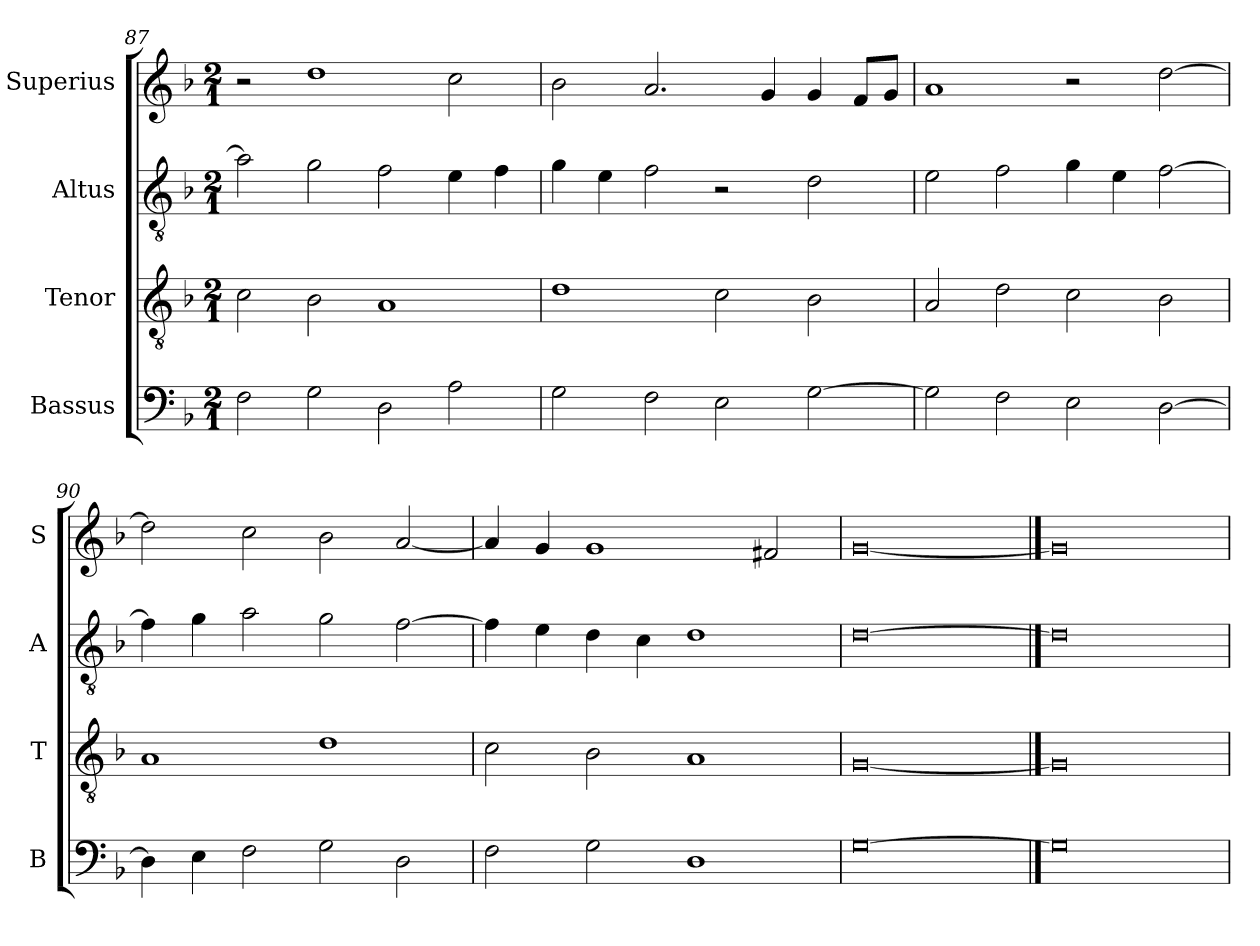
**kern	**kern	**kern	**kern
*part4	*part3	*part2	*part1
*staff4	*staff3	*staff2	*staff1
*I"Bassus	*I"Tenor	*I"Altus	*I"Superius
*I'B	*I'T	*I'A	*I'S
*clefF4	*clefGv2	*clefGv2	*clefG2
*k[b-]	*k[b-]	*k[b-]	*k[b-]
*F:	*F:	*F:	*F:
*M2/1	*M2/1	*M2/1	*M2/1
=87	=87	=87	=87
2F	2c	2a]	2r
2G	2B-	2g	1dd
2D	1A	2f	.
2A	.	4e	2cc
.	.	4f	.
=88	=88	=88	=88
2G	1d	4g	2b-
.	.	4e	.
2F	.	2f	2.a
2E	2c	2r	.
.	.	.	4g
[2G	2B-	2d	4g
.	.	.	8fL
.	.	.	8gJ
=89	=89	=89	=89
2G]	2A	2e	1a
2F	2d	2f	.
2E	2c	4g	2r
.	.	4e	.
[2D	2B-	[2f	[2dd
=90	=90	=90	=90
4D]	1A	4f]	2dd]
4E	.	4g	.
2F	.	2a	2cc
2G	1d	2g	2b-
2D	.	[2f	[2a
=91	=91	=91	=91
2F	2c	4f]	4a]
.	.	4e	4g
2G	2B-	4d	1g
.	.	4c	.
1D	1A	1d	.
.	.	.	2f#X
=92	=92	=92	=92
[0G	[0G	[0d	[0g
==93	==93	==93	==93
0G]	0G]	0d]	0g]
=	=	=	=
*-	*-	*-	*-
